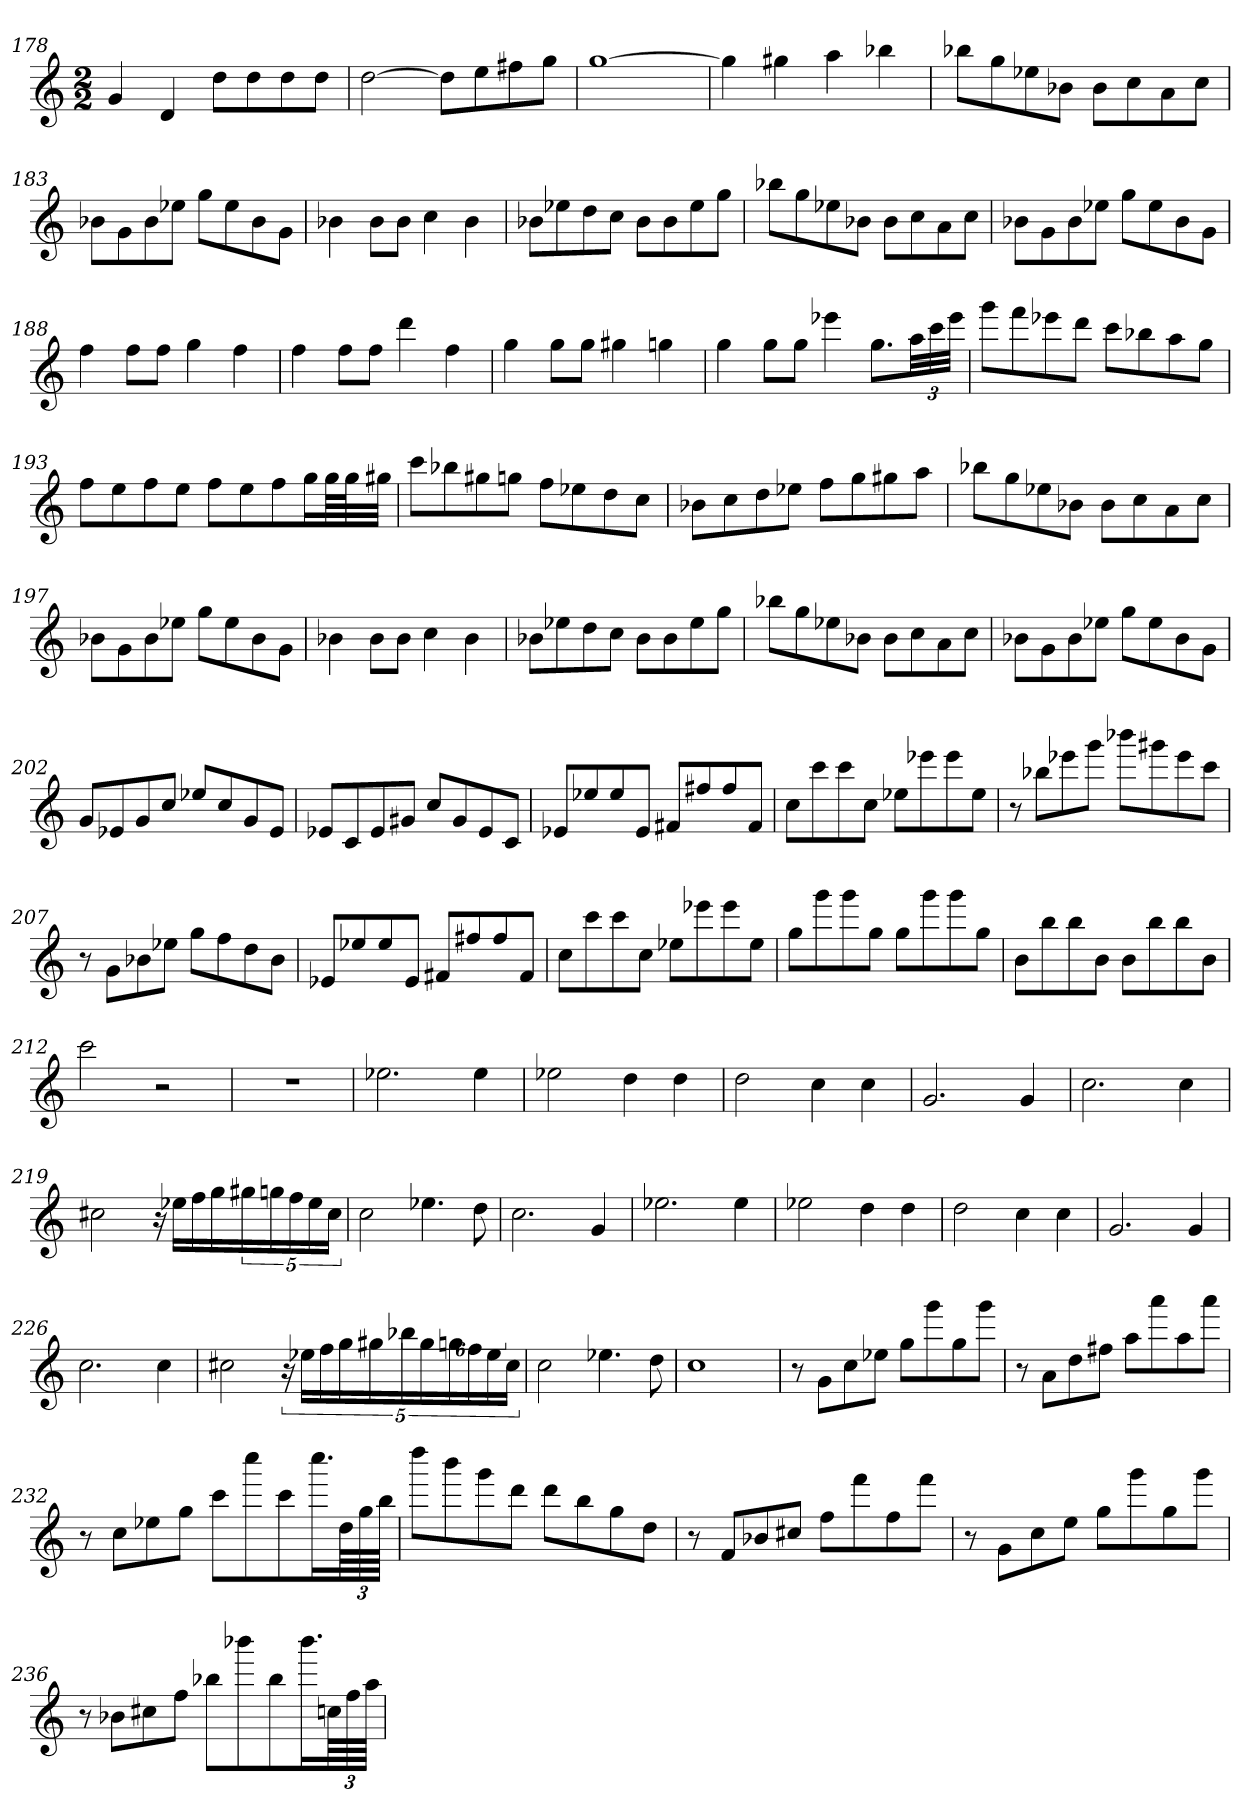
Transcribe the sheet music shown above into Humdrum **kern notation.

**kern
*part1
*staff1
*clefG2
*k[]
*C:
*M2/2
=178
4g
4d
8dd\L
8dd\
8dd\
8dd\J
=179
[2dd
8dd\L]
8ee\
8ff#X\
8gg\J
=180
[1gg
=181
4gg]
4gg#X
4aa
4bb-X
=182
8bb-X\L
8gg\
8ee-X\
8b-X\J
8b-\L
8cc\
8a\
8cc\J
=183
8b-X\L
8g\
8b-\
8ee-X\J
8gg\L
8ee-\
8b-\
8g\J
=184
4b-X
8b-\L
8b-\J
4cc
4b-
=185
8b-X\L
8ee-X\
8dd\
8cc\J
8b-\L
8b-\
8ee-\
8gg\J
=186
8bb-X\L
8gg\
8ee-X\
8b-X\J
8b-\L
8cc\
8a\
8cc\J
=187
8b-X\L
8g\
8b-\
8ee-X\J
8gg\L
8ee-\
8b-\
8g\J
=188
4ff
8ff\L
8ff\J
4gg
4ff
=189
4ff
8ff\L
8ff\J
4ddd
4ff
=190
4gg
8gg\L
8gg\J
4gg#X
4ggn
=191
4gg
8gg\L
8gg\J
4eee-X
8.gg\L
48aa\LL
48ccc\
48eee-\JJJ
=192
8ggg\L
8fff\
8eee-X\
8ddd\J
8ccc\L
8bb-X\
8aa\
8gg\J
=193
8ff\L
8ee\
8ff\
8ee\J
8ff\L
8ee\
8ff\
16gg\L
64gg\LL
64gg\J
32gg#X\JJJ
=194
8ccc\L
8bb-X\
8gg#X\
8ggn\J
8ff\L
8ee-X\
8dd\
8cc\J
=195
8b-X\L
8cc\
8dd\
8ee-X\J
8ff\L
8gg\
8gg#X\
8aa\J
=196
8bb-X\L
8gg\
8ee-X\
8b-X\J
8b-\L
8cc\
8a\
8cc\J
=197
8b-X\L
8g\
8b-\
8ee-X\J
8gg\L
8ee-\
8b-\
8g\J
=198
4b-X
8b-\L
8b-\J
4cc
4b-
=199
8b-X\L
8ee-X\
8dd\
8cc\J
8b-\L
8b-\
8ee-\
8gg\J
=200
8bb-X\L
8gg\
8ee-X\
8b-X\J
8b-\L
8cc\
8a\
8cc\J
=201
8b-X\L
8g\
8b-\
8ee-X\J
8gg\L
8ee-\
8b-\
8g\J
=202
8g/L
8e-X/
8g/
8cc/J
8ee-X/L
8cc/
8g/
8e-/J
=203
8e-X/L
8c/
8e-/
8g#X/J
8cc/L
8g#/
8e-/
8c/J
=204
8e-X/L
8ee-X/
8ee-/
8e-/J
8f#X/L
8ff#X/
8ff#/
8f#/J
=205
8cc\L
8ccc\
8ccc\
8cc\J
8ee-X\L
8eee-X\
8eee-\
8ee-\J
=206
8r
8bb-X\L
8eee-X\
8ggg\J
8bbb-X\L
8ggg#X\
8eee-\
8ccc\J
=207
8r
8g\L
8b-X\
8ee-X\J
8gg\L
8ff\
8dd\
8b-\J
=208
8e-X/L
8ee-X/
8ee-/
8e-/J
8f#X/L
8ff#X/
8ff#/
8f#/J
=209
8cc\L
8ccc\
8ccc\
8cc\J
8ee-X\L
8eee-X\
8eee-\
8ee-\J
=210
8gg\L
8ggg\
8ggg\
8gg\J
8gg\L
8ggg\
8ggg\
8gg\J
=211
8b\L
8bb\
8bb\
8b\J
8b\L
8bb\
8bb\
8b\J
=212
2ccc
2r
=213
1r
=214
2.ee-X
4ee-
=215
2ee-X
4dd
4dd
=216
2dd
4cc
4cc
=217
2.g
4g
=218
2.cc
4cc
=219
2cc#X
16r
16ee-X\LL
16ff\
16gg\
20gg#X\
20ggn\
20ff\
20ee-\
20cc#\JJ
=220
2cc
4.ee-X
8dd
=221
2.cc
4g
=222
2.ee-X
4ee-
=223
2ee-X
4dd
4dd
=224
2dd
4cc
4cc
=225
2.g
4g
=226
2.cc
4cc
=227
2cc#X
20r
20ee-X\LL
20ff\
20gg\
20gg#X\
24bb-X\
24gg#\
24ggn\
24ff\
24ee-\
24cc#\JJ
=228
2cc
4.ee-X
8dd
=229
1cc
=230
8r
8g\L
8cc\
8ee-X\J
8gg\L
8ggg\
8gg\
8ggg\J
=231
8r
8a\L
8dd\
8ff#X\J
8aa\L
8aaa\
8aa\
8aaa\J
=232
8r
8cc\L
8ee-X\
8gg\J
8ccc\L
8cccc\
8ccc\
16.cccc\L
96dd\LL
96gg\
96bb\JJJJ
=233
8dddd\L
8bbb\
8ggg\
8ddd\J
8ddd\L
8bb\
8gg\
8dd\J
=234
8r
8f/L
8b-X/
8cc#X/J
8ff\L
8fff\
8ff\
8fff\J
=235
8r
8g\L
8cc\
8ee\J
8gg\L
8ggg\
8gg\
8ggg\J
=236
8r
8b-X\L
8cc#X\
8ff\J
8bb-X\L
8bbb-X\
8bb-\
16.bbb-\L
96ccn\LL
96ff\
96aa\JJJJ
=
*-
